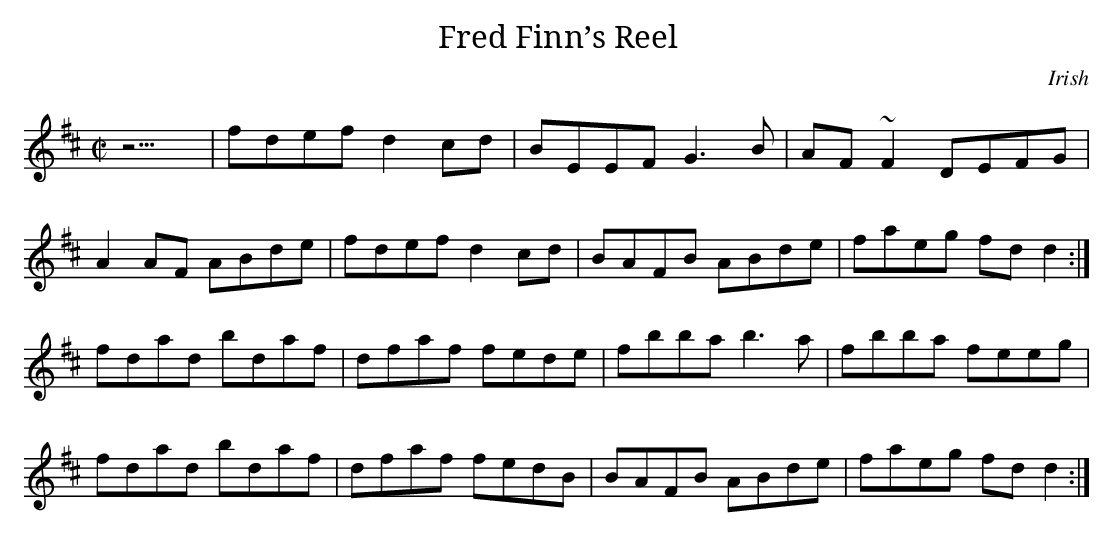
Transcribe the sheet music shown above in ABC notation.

X:1
T:Fred Finn’s Reel
M:C|
K:D
z17/2 | fdef d2 cd | BEEF G3 B | AF ~F2 DEFG |
A2 AF ABde | fdef d2 cd | BAFB ABde | faeg fd d2 :|
fdad bdaf | dfaf fede | fbba b3 a | fbba feeg |
fdad bdaf | dfaf fedB | BAFB ABde | faeg fd d2 :|
